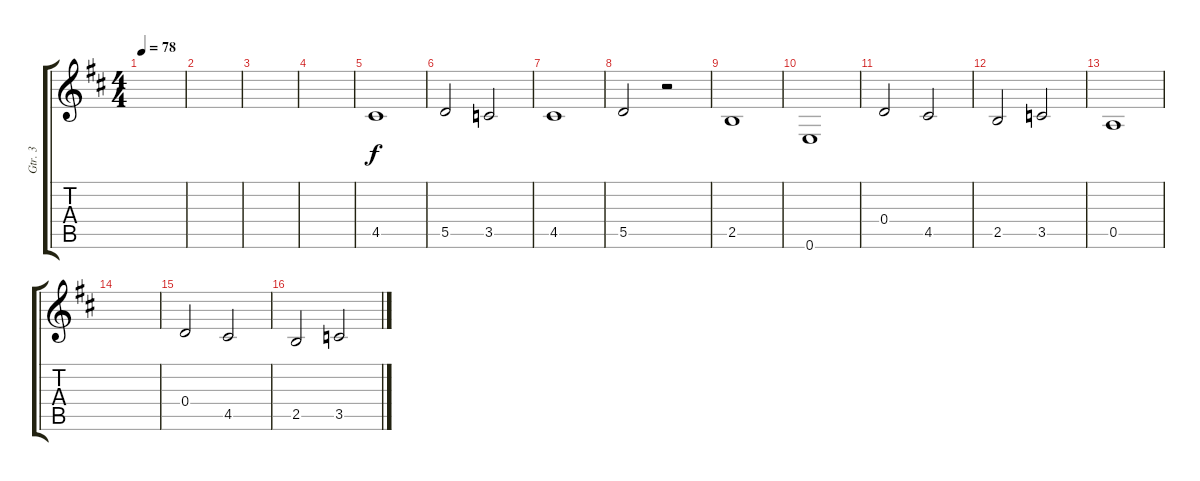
\track ("Gtr. 3" "Gtr. 3") {instrument distortionguitar}
\staff {score tabs}
\tuning (E4 B3 G3 D3 A2 E2) {hide}
\ts (4 4)
\tempo 78
\clef g2
\ks d
|
|
|
|
4.5.1 |
5.5.2 3.5.2 |
4.5.1 |
5.5.2 r.2 |
2.5.1 |
0.6.1 |
0.4.2 4.5.2 |
2.5.2 3.5.2 |
0.5.1 |
|
0.4.2 4.5.2 |
2.5.2 3.5.2
